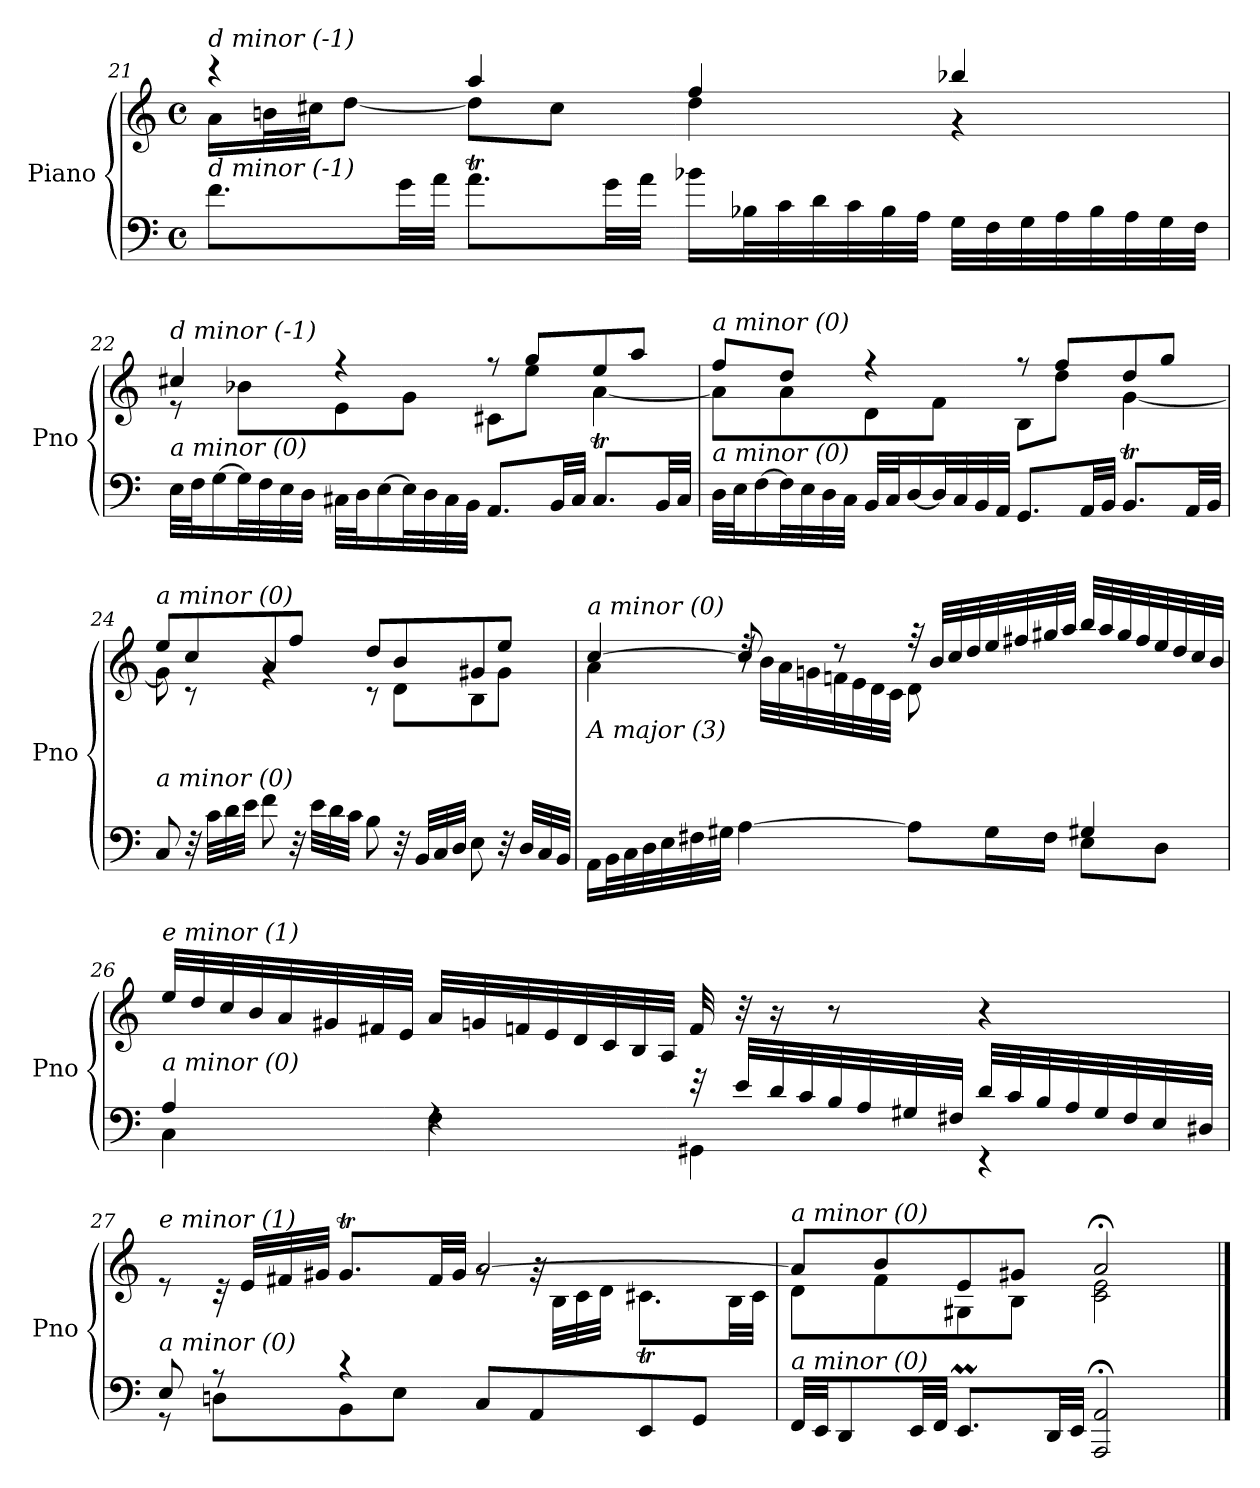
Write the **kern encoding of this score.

**kern	**kern
*part1	*part1
*staff2	*staff1
*I"Piano	*
*I'Pno	*
!!LO:LB:g=z
*clefF4	*clefG2
*k[]	*k[]
*M4/4	*M4/4
*met(c)	*met(c)
=21	=21
*	*^
!	!LO:TX:i:t=d minor (-1)	!
!LO:TX:i:t=d minor (-1)	!	!
8.f\L	4r	16a\LL
.	.	32bn\L
.	.	32cc#X\JJ
.	.	[8dd\J
32g\LL	.	.
32a\JJJ	.	.
8.aT\L	4aa/	8dd\L]
.	.	8cc#\J
32g\LL	.	.
32a\JJJ	.	.
16b-X\LL	4ff/	4dd\
32B-X\L	.	.
32c\	.	.
32d\	.	.
32c\	.	.
32B-\	.	.
32A\JJJ	.	.
32G\LLL	4bb-X/	4r
32F\	.	.
32G\	.	.
32A\	.	.
32B-\	.	.
32A\	.	.
32G\	.	.
32F\JJJ	.	.
!!LO:PB:g=z	!!
=22	=22	=22
!	!LO:TX:i:t=d minor (-1)	!
!LO:TX:i:t=a minor (0)	!	!
32E\LLL	4cc#X/	8r
32F\J	.	.
[16G\	.	.
32G\L]	.	8b-X\L
32F\	.	.
32E\	.	.
32D\JJJ	.	.
32C#X\LLL	4r	8e\
32D\J	.	.
[16E\	.	.
32E\L]	.	8g\J
32D\	.	.
32C#\	.	.
32BB\JJJ	.	.
8.AA/L	8r	8c#X\L
.	8gg/L	8ee\J
32BB/LL	.	.
32C#/JJJ	.	.
8.C#t/L	8ee/	[4a\
.	8aa/J	.
32BB/LL	.	.
32C#/JJJ	.	.
=23	=23	=23
!	!LO:TX:i:t=a minor (0)	!
!LO:TX:i:t=a minor (0)	!	!
32D\LLL	8ff/L	8a\L]
32E\J	.	.
[16F\	.	.
32F\L]	8dd/J	8a\
32E\	.	.
32D\	.	.
32C\JJJ	.	.
32BB/LLL	4r	8d\
32C/J	.	.
[16D/	.	.
32D/L]	.	8f\J
32C/	.	.
32BB/	.	.
32AA/JJJ	.	.
8.GG/L	8r	8B\L
.	8ff/L	8dd\J
32AA/LL	.	.
32BB/JJJ	.	.
8.BBt/L	8dd/	[4g\
.	8gg/J	.
32AA/LL	.	.
32BB/JJJ	.	.
!!LO:LB:g=z	!!
=24	=24	=24
!	!LO:TX:i:t=a minor (0)	!
!LO:TX:i:t=a minor (0)	!	!
8C/	8ee/L	8g\]
32r	8cc/	8r
32c\LLL	.	.
32d\	.	.
32e\JJJ	.	.
8f\	8a/	4rg
32r	8ff/J	.
32e\LLL	.	.
32d\	.	.
32c\JJJ	.	.
8B\	8dd/L	8r
32r	8b/	8d\L
32BB/LLL	.	.
32C/	.	.
32D/JJJ	.	.
8E\	8g#X/	8B\
32r	8ee/J	8g#\J
32D/LLL	.	.
32C/	.	.
32BB/JJJ	.	.
!!LO:LB:g=z	!!
=25	=25	=25
*^	*	*
!	!	!LO:TX:i:t=a minor (0)	!
!LO:TX:i:t=A major (3)	!	!	!
2ryy	16AA\LL	[4cc/	4a\
.	32BB\L	.	.
.	32C\	.	.
.	32D\	.	.
.	32E\	.	.
.	32F#X\	.	.
.	32G#X\JJJ	.	.
.	[4A\	8cc/]	32rdd
.	.	.	32b\LLL
.	.	.	32a\
.	.	.	32gn\
.	.	8r	32fn\
.	.	.	32e\
.	.	.	32d\
.	.	.	32c\JJJ
8ryy	8A\L]	32r	8d\L
.	.	32b/LLL	.
.	.	32cc/	.
.	.	32dd/	.
16B/L	16G#\L	32ee/	4.ryy
.	.	32ff#X/	.
16A/JJ	16F#\JJ	32gg#X/	.
.	.	32aa/JJJ	.
4G#X/	8E\L	32bb/LLL	.
.	.	32aa/	.
.	.	32gg#/	.
.	.	32ff#/	.
.	8D\J	32ee/	.
.	.	32dd/	.
.	.	32cc/	.
.	.	32b/JJJ	.
*	*	*v	*v
!!LO:LB:g=z
=26	=26	=26
!	!	!LO:TX:i:t=e minor (1)
!LO:TX:i:t=a minor (0)	!	!
4A/	4C\	32ee/LLL
.	.	32dd/
.	.	32cc/
.	.	32b/
.	.	32a/
.	.	32g#X/
.	.	32f#X/
.	.	32e/JJJ
4rF	4F\	32a/LLL
.	.	32gn/
.	.	32fn/
.	.	32e/
.	.	32d/
.	.	32c/
.	.	32B/
.	.	32A/JJJ
32r	4GG#X\	32f/
32e/LLL	.	32r
32d/	.	16r
32c/	.	.
32B/	.	8r
32A/	.	.
32G#X/	.	.
32F#X/JJJ	.	.
32d/LLL	4r	4r
32c/	.	.
32B/	.	.
32A/	.	.
32G#/	.	.
32F#/	.	.
32E/	.	.
32D#X/JJJ	.	.
!!LO:LB:g=z
=27	=27	=27
*	*^	*^
*	*	*	*	*^
!	!	!	!LO:TX:i:t=e minor (1)	!	!
!LO:TX:i:t=a minor (0)	!	!	!	!	!
2ryy	8E/	8r	8re	2ryy	2ryy
.	8r	8Dn\L	32rc	.	.
.	.	.	32e/LLL	.	.
.	.	.	32f#X/	.	.
.	.	.	32g#X/JJJ	.	.
.	4r	8BB\	8.g#t/L	.	.
.	.	8E\J	.	.	.
.	.	.	32f#/LL	.	.
.	.	.	32g#/JJJ	.	.
2ryy	8C/L	2ryy	[2a/	8rg	2ryy
.	8AA/	.	.	32rg	.
.	.	.	.	32B\LLL	.
.	.	.	.	32c\	.
.	.	.	.	32d\JJJ	.
.	8EE/	.	.	8.c#Xt\L	.
.	8GG/J	.	.	.	.
.	.	.	.	32B\LL	.
.	.	.	.	32c#\JJJ	.
*v	*v	*v	*	*	*
*	*	*v	*v
=28	=28	=28
!	!LO:TX:i:t=a minor (0)	!
!LO:TX:i:t=a minor (0)	!	!
32FF/LLL	8a/L]	8d\L
32EE/JJ	.	.
8DD/	.	.
.	8b/	8f\
32EE/LL	.	.
32FF/JJJ	.	.
8.EEm/L	8e/	8G#X\
.	8g#X/J	8B\J
32DD/LL	.	.
32EE/JJJ	.	.
2AAA/; 2AA/;	2a;</	2c\ 2e\
*	*v	*v
==	==
*-	*-
